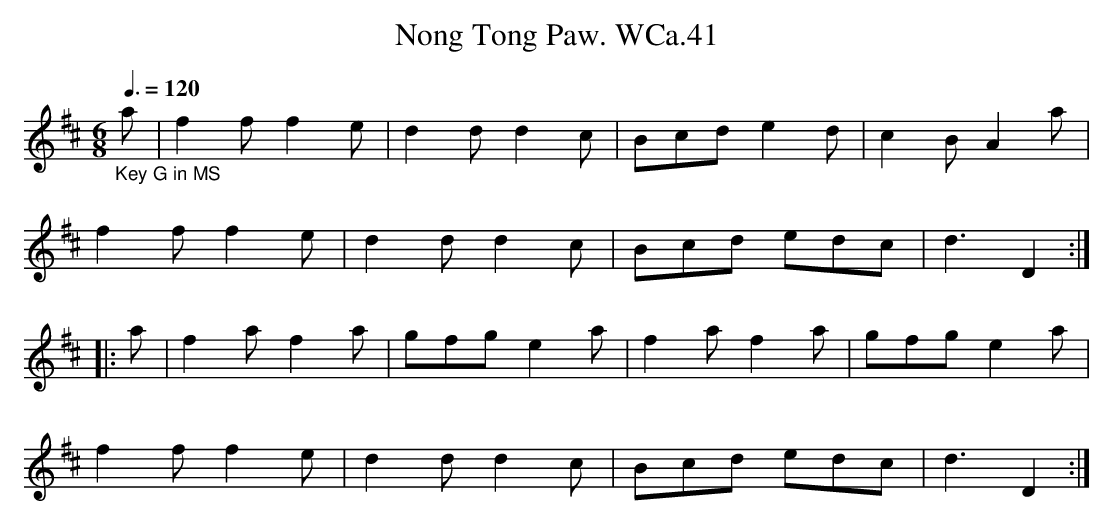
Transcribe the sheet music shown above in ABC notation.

X:1
T:Nong Tong Paw. WCa.41
M:6/8
L:1/8
Q:3/8=120
K:D
"_Key G in MS"a|f2ff2e|d2dd2c|Bcd e2d|c2BA2a|
f2ff2e|d2dd2c|Bcd edc|d3D2:|
|:a|f2af2a|gfge2a|f2af2a|gfge2a|
f2ff2e|d2dd2c|Bcd edc|d3D2:|
